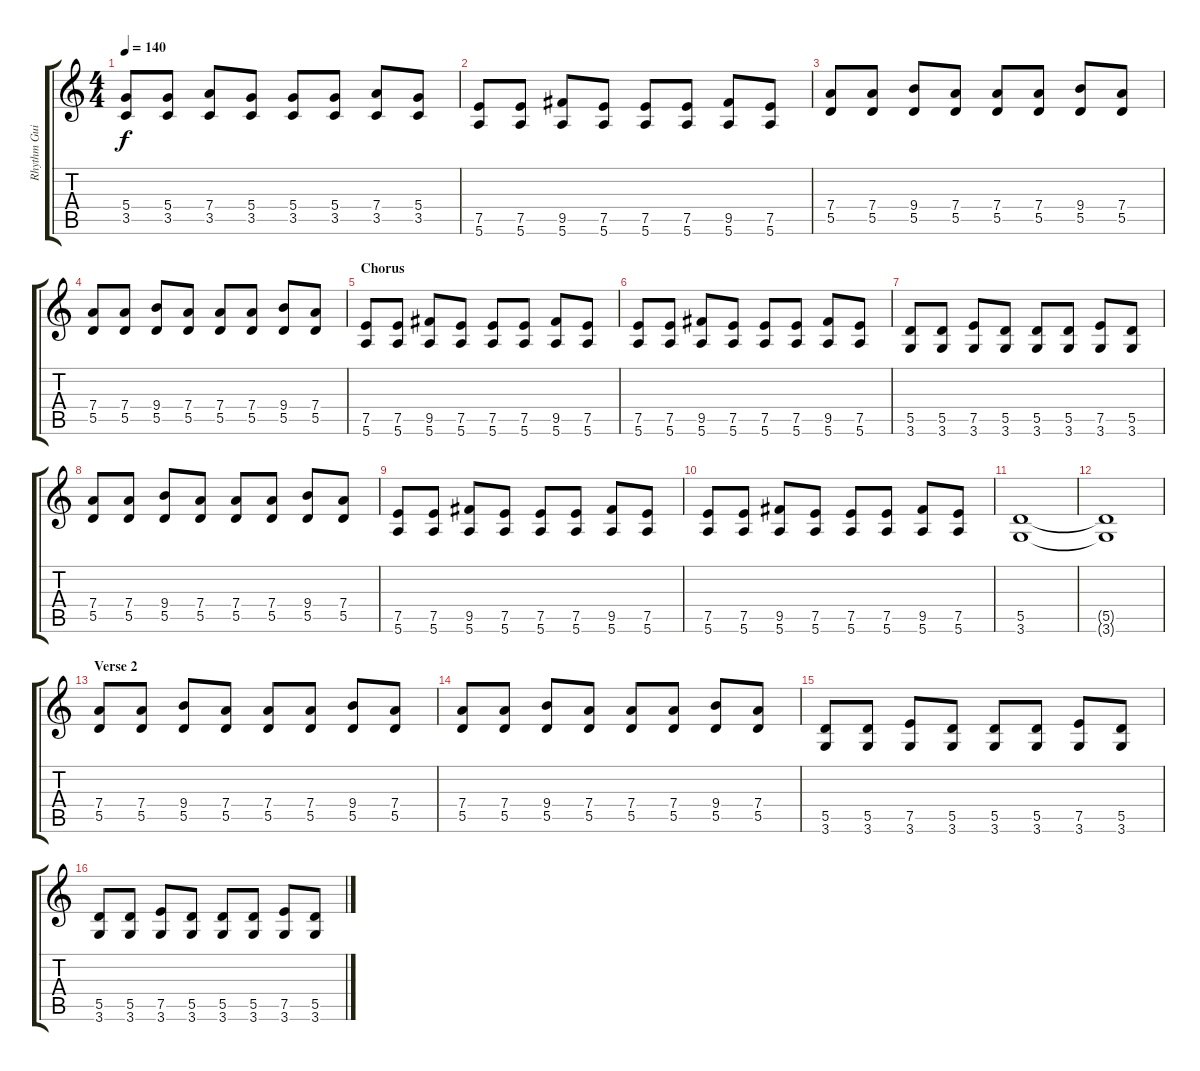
\track ("Rhythm Guitar" "Rhythm Gui") {instrument distortionguitar}
\staff {score tabs}
\tuning (E4 B3 G3 D3 A2 E2) {hide}
\ts (4 4)
\tempo 140
\clef g2
\ks c
(5.4 3.5).8{dy f} (5.4 3.5).8 (7.4 3.5).8 (5.4 3.5).8 (5.4 3.5).8 (5.4 3.5).8 (7.4 3.5).8 (5.4 3.5).8 |
(7.5 5.6).8 (7.5 5.6).8 (9.5 5.6).8 (7.5 5.6).8 (7.5 5.6).8 (7.5 5.6).8 (9.5 5.6).8 (7.5 5.6).8 |
(7.4 5.5).8 (7.4 5.5).8 (9.4 5.5).8 (7.4 5.5).8 (7.4 5.5).8 (7.4 5.5).8 (9.4 5.5).8 (7.4 5.5).8 |
(7.4 5.5).8 (7.4 5.5).8 (9.4 5.5).8 (7.4 5.5).8 (7.4 5.5).8 (7.4 5.5).8 (9.4 5.5).8 (7.4 5.5).8 |
\section ("" "Chorus")
(7.5 5.6).8 (7.5 5.6).8 (9.5 5.6).8 (7.5 5.6).8 (7.5 5.6).8 (7.5 5.6).8 (9.5 5.6).8 (7.5 5.6).8 |
(7.5 5.6).8 (7.5 5.6).8 (9.5 5.6).8 (7.5 5.6).8 (7.5 5.6).8 (7.5 5.6).8 (9.5 5.6).8 (7.5 5.6).8 |
(5.5 3.6).8 (5.5 3.6).8 (7.5 3.6).8 (5.5 3.6).8 (5.5 3.6).8 (5.5 3.6).8 (7.5 3.6).8 (5.5 3.6).8 |
(7.4 5.5).8 (7.4 5.5).8 (9.4 5.5).8 (7.4 5.5).8 (7.4 5.5).8 (7.4 5.5).8 (9.4 5.5).8 (7.4 5.5).8 |
(7.5 5.6).8 (7.5 5.6).8 (9.5 5.6).8 (7.5 5.6).8 (7.5 5.6).8 (7.5 5.6).8 (9.5 5.6).8 (7.5 5.6).8 |
(7.5 5.6).8 (7.5 5.6).8 (9.5 5.6).8 (7.5 5.6).8 (7.5 5.6).8 (7.5 5.6).8 (9.5 5.6).8 (7.5 5.6).8 |
(5.5 3.6).1 |
(5.5{t} 3.6{t}).1 |
\section ("" "Verse 2")
(7.4 5.5).8 (7.4 5.5).8 (9.4 5.5).8 (7.4 5.5).8 (7.4 5.5).8 (7.4 5.5).8 (9.4 5.5).8 (7.4 5.5).8 |
(7.4 5.5).8 (7.4 5.5).8 (9.4 5.5).8 (7.4 5.5).8 (7.4 5.5).8 (7.4 5.5).8 (9.4 5.5).8 (7.4 5.5).8 |
(5.5 3.6).8 (5.5 3.6).8 (7.5 3.6).8 (5.5 3.6).8 (5.5 3.6).8 (5.5 3.6).8 (7.5 3.6).8 (5.5 3.6).8 |
(5.5 3.6).8 (5.5 3.6).8 (7.5 3.6).8 (5.5 3.6).8 (5.5 3.6).8 (5.5 3.6).8 (7.5 3.6).8 (5.5 3.6).8
